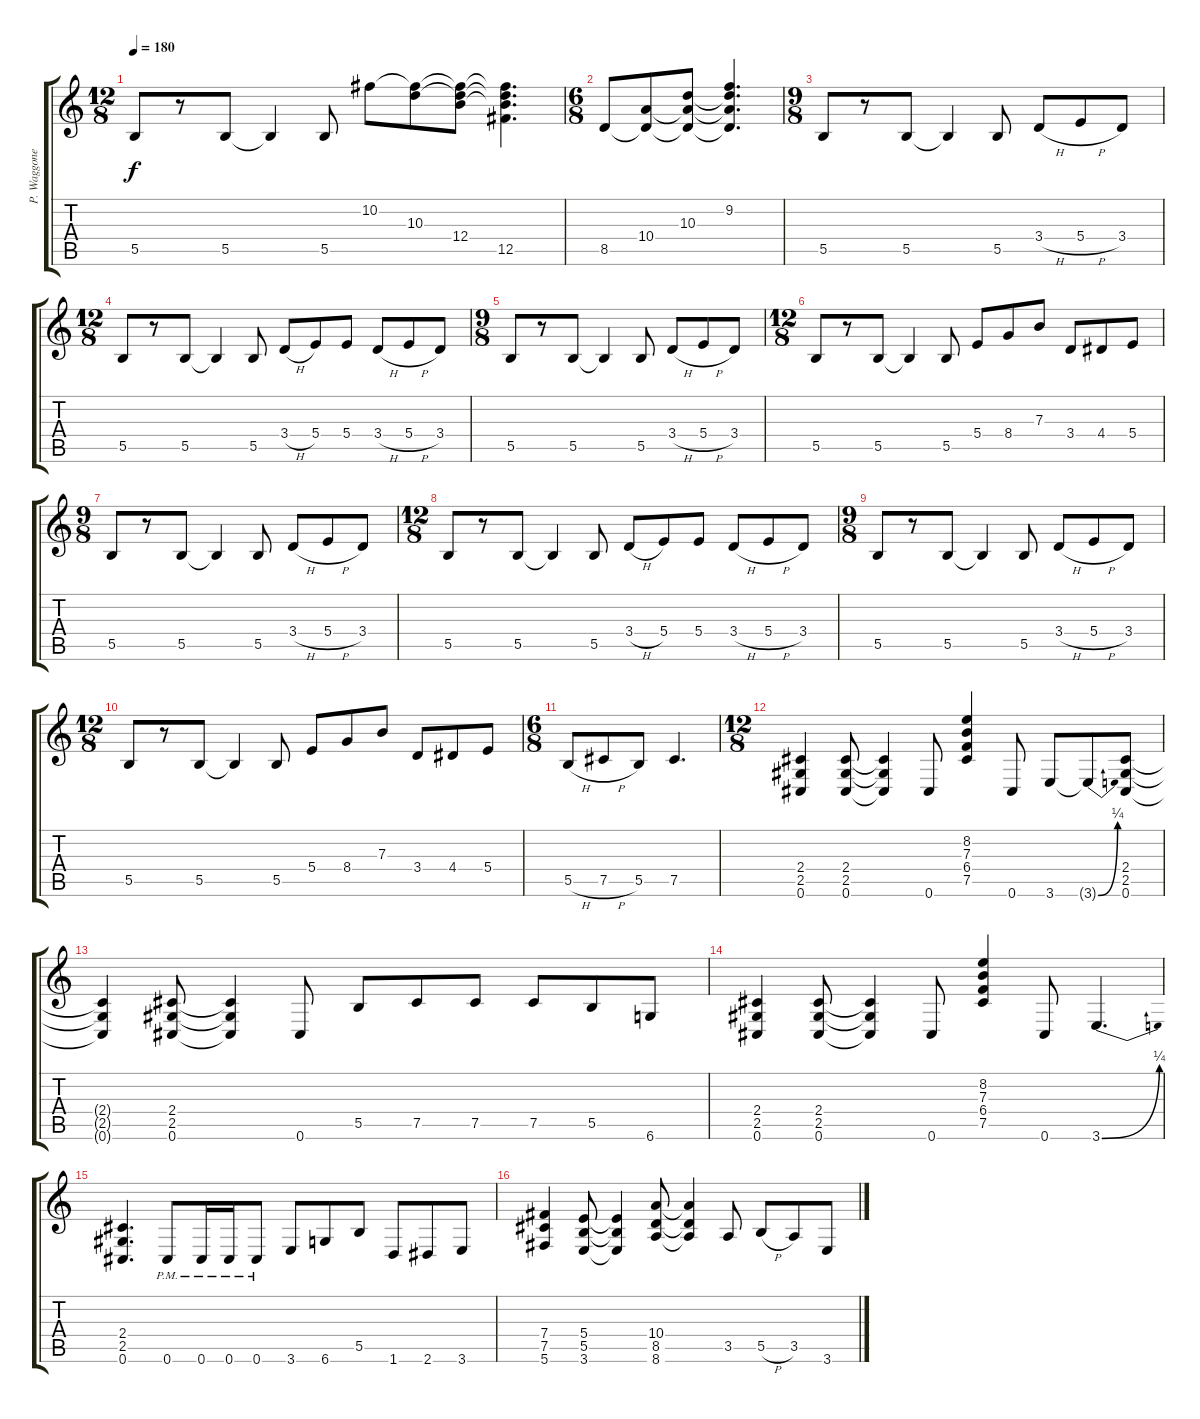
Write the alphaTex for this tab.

\track ("P. Waggoner Gtr." "P. Waggone") {instrument distortionguitar}
\staff {score tabs}
\tuning (Db4 Ab3 E3 B2 Gb2 Db2) {hide}
\ts (12 8)
\tempo 180
\clef g2
\ks c
5.5.8{dy f} r.8 5.5.8 5.5{t}.4 5.5.8 10.2.8 (10.2{t} 10.3).8 (10.2{t} 10.3{t} 12.4).8 (10.2{t} 10.3{t} 12.4{t} 12.5).4{d} |
\ts (6 8)
8.5.8 (10.4 8.5{t}).8 (10.3 10.4{t} 8.5{t}).8 (9.2 10.3{t} 10.4{t} 8.5{t}).4{d} |
\ts (9 8)
5.5.8 r.8 5.5.8 5.5{t}.4 5.5.8 3.4{h}.8 5.4{h}.8 3.4.8 |
\ts (12 8)
5.5.8 r.8 5.5.8 5.5{t}.4 5.5.8 3.4{h}.8 5.4.8 5.4.8 3.4{h}.8 5.4{h}.8 3.4.8 |
\ts (9 8)
5.5.8 r.8 5.5.8 5.5{t}.4 5.5.8 3.4{h}.8 5.4{h}.8 3.4.8 |
\ts (12 8)
5.5.8 r.8 5.5.8 5.5{t}.4 5.5.8 5.4.8 8.4.8 7.3.8 3.4.8 4.4.8 5.4.8 |
\ts (9 8)
5.5.8 r.8 5.5.8 5.5{t}.4 5.5.8 3.4{h}.8 5.4{h}.8 3.4.8 |
\ts (12 8)
5.5.8 r.8 5.5.8 5.5{t}.4 5.5.8 3.4{h}.8 5.4.8 5.4.8 3.4{h}.8 5.4{h}.8 3.4.8 |
\ts (9 8)
5.5.8 r.8 5.5.8 5.5{t}.4 5.5.8 3.4{h}.8 5.4{h}.8 3.4.8 |
\ts (12 8)
5.5.8 r.8 5.5.8 5.5{t}.4 5.5.8 5.4.8 8.4.8 7.3.8 3.4.8 4.4.8 5.4.8 |
\ts (6 8)
5.5{h}.8 7.5{h}.8 5.5.8 7.5.4{d} |
\ts (12 8)
(2.4 2.5 0.6).4 (2.4 2.5 0.6).8 (2.4{t} 2.5{t} 0.6{t}).4 0.6.8 (8.2 7.3 6.4 7.5).4 0.6.8 3.6.8 3.6{be (bend 0 0 60 1) t}.8 (2.4 2.5 0.6).8 |
(2.4{t} 2.5{t} 0.6{t}).4 (2.4 2.5 0.6).8 (2.4{t} 2.5{t} 0.6{t}).4 0.6.8 5.5.8 7.5.8 7.5.8 7.5.8 5.5.8 6.6.8 |
(2.4 2.5 0.6).4 (2.4 2.5 0.6).8 (2.4{t} 2.5{t} 0.6{t}).4 0.6.8 (8.2 7.3 6.4 7.5).4 0.6.8 3.6{be (bend 0 0 60 1)}.4{d} |
(2.4 2.5 0.6).4{d} 0.6{pm}.8 0.6{pm}.16 0.6{pm}.16 0.6{pm}.8 3.6.8 6.6.8 5.5.8 1.6.8 2.6.8 3.6.8 |
(7.4 7.5 5.6).4 (5.4 5.5 3.6).8 (5.4{t} 5.5{t} 3.6{t}).4 (10.4 8.5 8.6).8 (10.4{t} 8.5{t} 8.6{t}).4 3.5.8 5.5{h}.8 3.5.8 3.6.8
